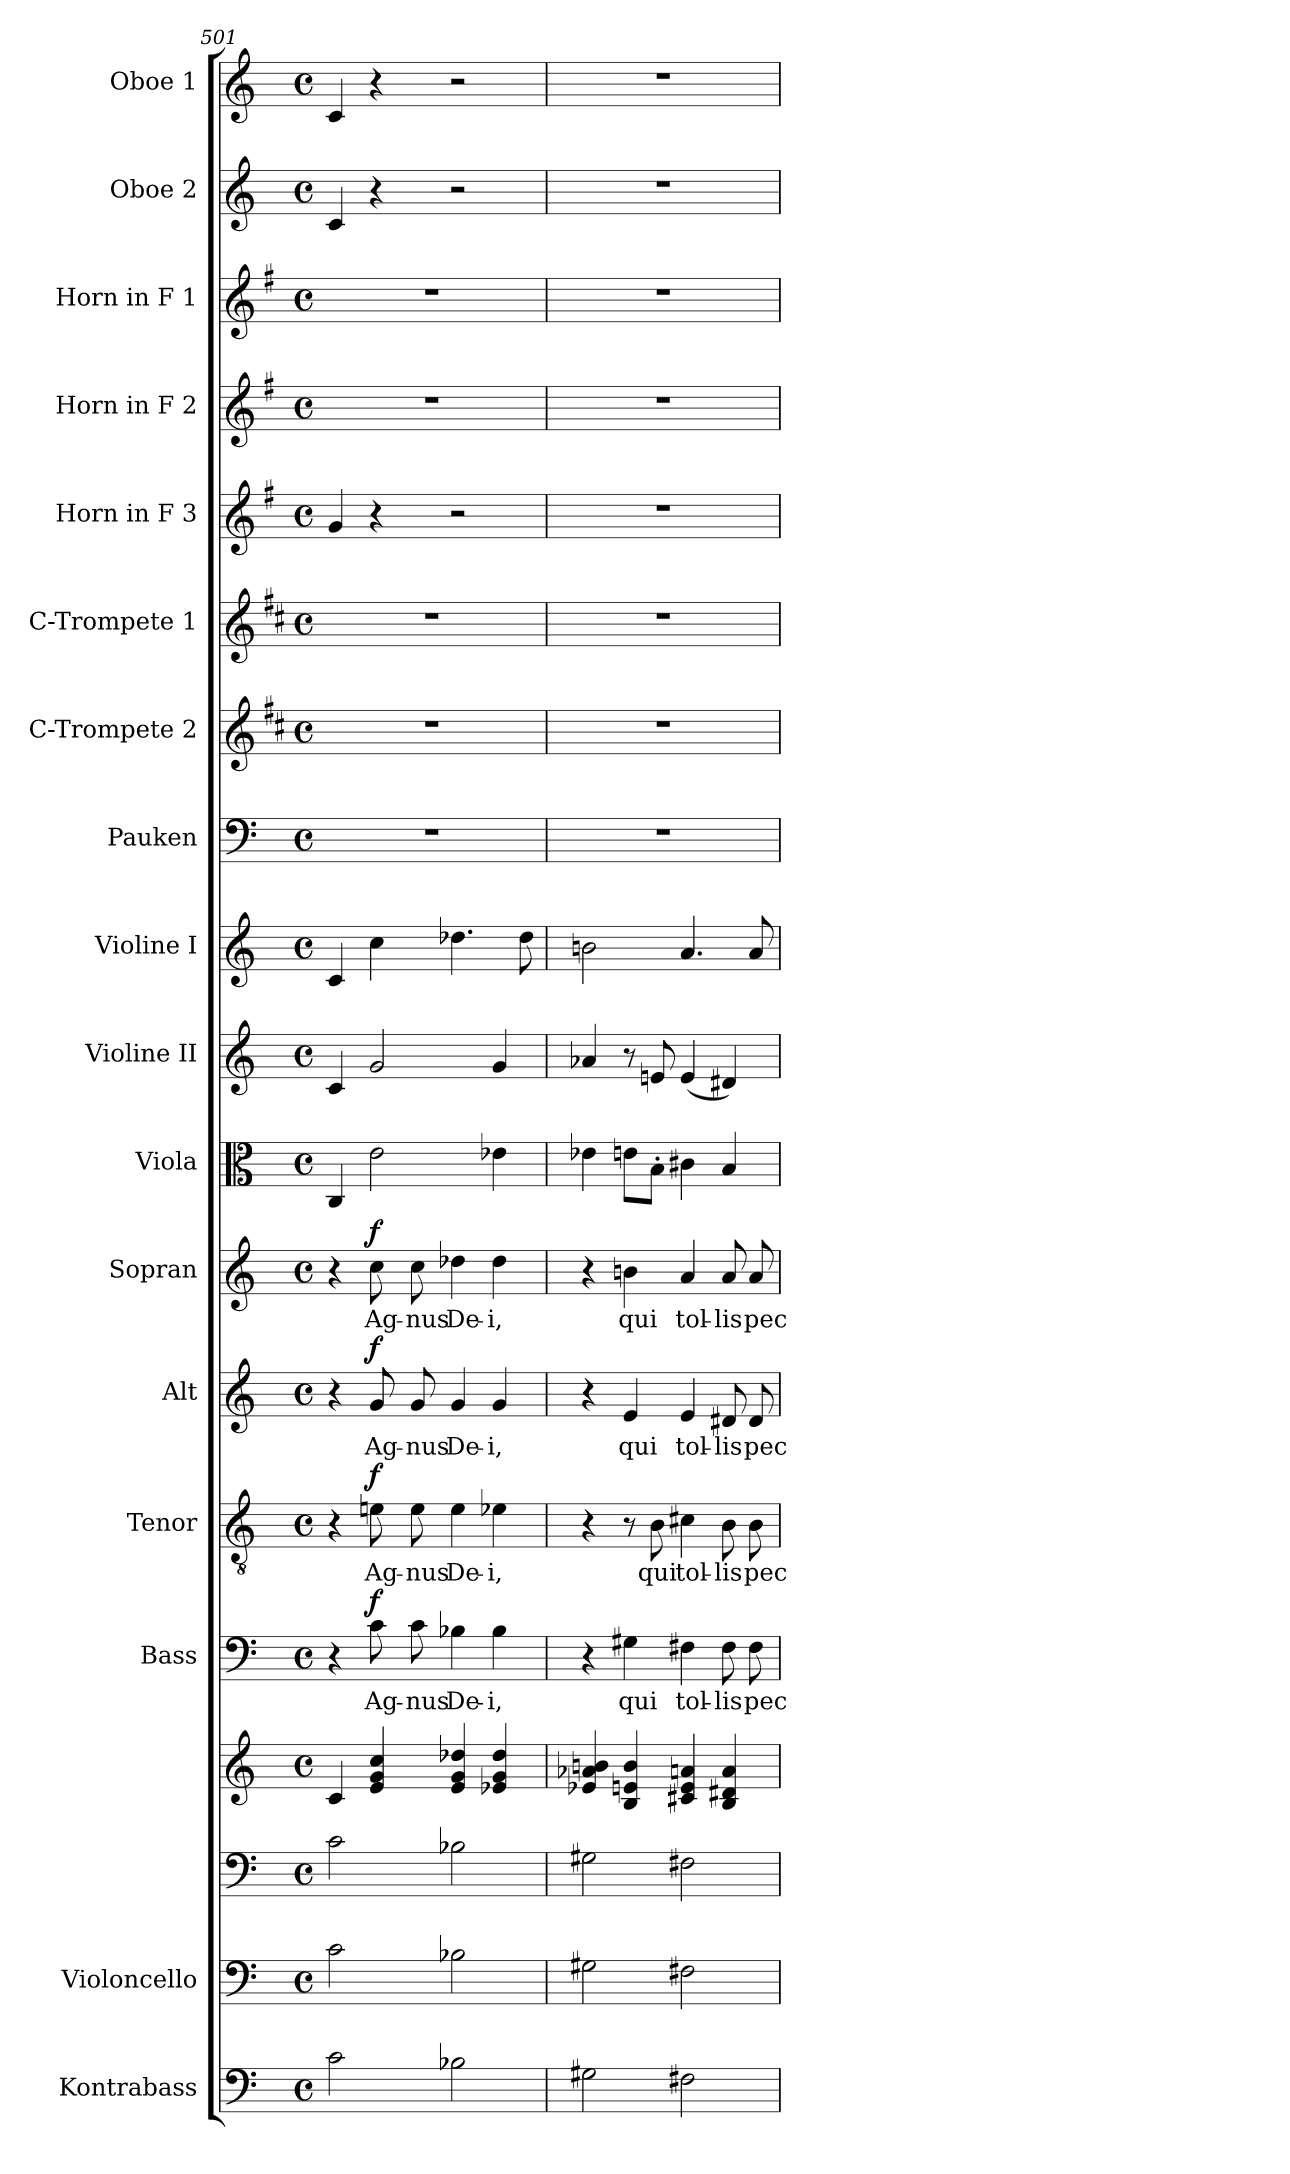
**kern	**kern	**kern	**kern	**kern	**text	**dynam	**kern	**text	**dynam	**kern	**text	**dynam	**kern	**text	**dynam	**kern	**kern	**kern	**kern	**kern	**kern	**kern	**kern	**kern	**kern	**kern
*part18	*part17	*part16	*part16	*part15	*part15	*part15	*part14	*part14	*part14	*part13	*part13	*part13	*part12	*part12	*part12	*part11	*part10	*part9	*part8	*part7	*part6	*part5	*part4	*part3	*part2	*part1
*staff19	*staff18	*staff17	*staff16	*staff15	*staff15	*staff15	*staff14	*staff14	*staff14	*staff13	*staff13	*staff13	*staff12	*staff12	*staff12	*staff11	*staff10	*staff9	*staff8	*staff7	*staff6	*staff5	*staff4	*staff3	*staff2	*staff1
*I"Kontrabass	*I"Violoncello	*	*	*I"Bass	*	*	*I"Tenor	*	*	*I"Alt	*	*	*I"Sopran	*	*	*I"Viola	*I"Violine II	*I"Violine I	*I"Pauken	*I"C-Trompete 2	*I"C-Trompete 1	*I"Horn in F 3	*I"Horn in F 2	*I"Horn in F 1	*I"Oboe 2	*I"Oboe 1
*I'Kb.	*I'Vc.	*	*	*I'B.	*	*	*I'T.	*	*	*I'A.	*	*	*I'S.	*	*	*I'Vla.	*I'Vl. II	*I'Vl. I	*I'Pk.	*I'C Trp. 2	*I'C Trp. 1	*	*	*	*I'Ob. 2	*I'Ob. 1
!!LO:PB:g=z
*clefF4	*clefF4	*clefF4	*clefG2	*clefF4	*	*	*clefGv2	*	*	*clefG2	*	*	*clefG2	*	*	*clefC3	*clefG2	*clefG2	*clefF4	*clefG2	*clefG2	*clefG2	*clefG2	*clefG2	*clefG2	*clefG2
*ITrd7c12	*	*	*	*	*	*	*	*	*	*	*	*	*	*	*	*	*	*	*	*ITrd1c2	*ITrd1c2	*ITrd4c7	*ITrd4c7	*ITrd4c7	*	*
*k[]	*k[]	*k[]	*k[]	*k[]	*	*	*k[]	*	*	*k[]	*	*	*k[]	*	*	*k[]	*k[]	*k[]	*k[]	*k[]	*k[]	*k[]	*k[]	*k[]	*k[]	*k[]
*C:	*C:	*C:	*C:	*C:	*	*	*C:	*	*	*C:	*	*	*C:	*	*	*C:	*C:	*C:	*C:	*C:	*C:	*C:	*C:	*C:	*C:	*C:
*M4/4	*M4/4	*M4/4	*M4/4	*M4/4	*	*	*M4/4	*	*	*M4/4	*	*	*M4/4	*	*	*M4/4	*M4/4	*M4/4	*M4/4	*M4/4	*M4/4	*M4/4	*M4/4	*M4/4	*M4/4	*M4/4
*met(c)	*met(c)	*met(c)	*met(c)	*met(c)	*	*	*met(c)	*	*	*met(c)	*	*	*met(c)	*	*	*met(c)	*met(c)	*met(c)	*met(c)	*met(c)	*met(c)	*met(c)	*met(c)	*met(c)	*met(c)	*met(c)
=501	=501	=501	=501	=501	=501	=501	=501	=501	=501	=501	=501	=501	=501	=501	=501	=501	=501	=501	=501	=501	=501	=501	=501	=501	=501	=501
2C\	2c\	2c\	4c/	4r	.	.	4r	.	.	4r	.	.	4r	.	.	4C/	4c/	4c/	1r	1r	1r	4c/	1r	1r	4c/	4c/
!	!	!	!	!	!LO:LY:b	!LO:DY:a	!	!LO:LY:b	!LO:DY:a	!	!LO:LY:b	!LO:DY:a	!	!LO:LY:b	!LO:DY:a	!	!	!	!	!	!	!	!	!	!	!
.	.	.	4e/ 4g/ 4cc/	8c\	Ag-	f	8en\	Ag-	f	8g/	Ag-	f	8cc\	Ag-	f	2e\	2g/	4cc\	.	.	.	4r	.	.	4r	4r
!	!	!	!	!	!LO:LY:b	!	!	!LO:LY:b	!	!	!LO:LY:b	!	!	!LO:LY:b	!	!	!	!	!	!	!	!	!	!	!	!
.	.	.	.	8c\	-nus	.	8e\	-nus	.	8g/	-nus	.	8cc\	-nus	.	.	.	.	.	.	.	.	.	.	.	.
!	!	!	!	!	!LO:LY:b	!	!	!LO:LY:b	!	!	!LO:LY:b	!	!	!LO:LY:b	!	!	!	!	!	!	!	!	!	!	!	!
2BB-X\	2B-X\	2B-X\	4e/ 4g/ 4dd-X/	4B-X\	De-	.	4e\	De-	.	4g/	De-	.	4dd-X\	De-	.	.	.	4.dd-X\	.	.	.	2r	.	.	2r	2r
!	!	!	!	!	!LO:LY:b	!	!	!LO:LY:b	!	!	!LO:LY:b	!	!	!LO:LY:b	!	!	!	!	!	!	!	!	!	!	!	!
.	.	.	4e-X/ 4g/ 4dd-/	4B-\	-i,	.	4e-X\	-i,	.	4g/	-i,	.	4dd-\	-i,	.	4e-X\	4g/	.	.	.	.	.	.	.	.	.
.	.	.	.	.	.	.	.	.	.	.	.	.	.	.	.	.	.	8dd-\	.	.	.	.	.	.	.	.
=502	=502	=502	=502	=502	=502	=502	=502	=502	=502	=502	=502	=502	=502	=502	=502	=502	=502	=502	=502	=502	=502	=502	=502	=502	=502	=502
2GG#X\	2G#X\	2G#X\	4e-X/ 4a-X/ 4bn/	4r	.	.	4r	.	.	4r	.	.	4r	.	.	4e-X\	4a-X/	2bn\	1r	1r	1r	1r	1r	1r	1r	1r
!	!	!	!	!	!LO:LY:b	!	!	!	!	!	!LO:LY:b	!	!	!LO:LY:b	!	!	!	!	!	!	!	!	!	!	!	!
.	.	.	4B/ 4en/ 4b/	4G#X\	qui	.	8r	.	.	4e/	qui	.	4bn\	qui	.	8en\L	8r	.	.	.	.	.	.	.	.	.
!	!	!	!	!	!	!	!	!LO:LY:b	!	!	!	!	!	!	!	!	!	!	!	!	!	!	!	!	!	!
.	.	.	.	.	.	.	8B\	qui	.	.	.	.	.	.	.	8B'>\J	8en/	.	.	.	.	.	.	.	.	.
!	!	!	!	!	!LO:LY:b	!	!	!LO:LY:b	!	!	!LO:LY:b	!	!	!LO:LY:b	!	!	!	!	!	!	!	!	!	!	!	!
2FF#X\	2F#X\	2F#X\	4c#X/ 4e/ 4an/	4F#X\	tol-	.	4c#X\	tol-	.	4e/	tol-	.	4a/	tol-	.	4c#X\	(<4e/	4.a/	.	.	.	.	.	.	.	.
!	!	!	!	!	!LO:LY:b	!	!	!LO:LY:b	!	!	!LO:LY:b	!	!	!LO:LY:b	!	!	!	!	!	!	!	!	!	!	!	!
.	.	.	4B/ 4d#X/ 4a/	8F#\	-lis	.	8B\	-lis	.	8d#X/	-lis	.	8a/	-lis	.	4B/	4d#X/)	.	.	.	.	.	.	.	.	.
!	!	!	!	!	!LO:LY:b	!	!	!LO:LY:b	!	!	!LO:LY:b	!	!	!LO:LY:b	!	!	!	!	!	!	!	!	!	!	!	!
.	.	.	.	8F#\	pec-	.	8B\	pec-	.	8d#/	pec-	.	8a/	pec-	.	.	.	8a/	.	.	.	.	.	.	.	.
=	=	=	=	=	=	=	=	=	=	=	=	=	=	=	=	=	=	=	=	=	=	=	=	=	=	=
*-	*-	*-	*-	*-	*-	*-	*-	*-	*-	*-	*-	*-	*-	*-	*-	*-	*-	*-	*-	*-	*-	*-	*-	*-	*-	*-
